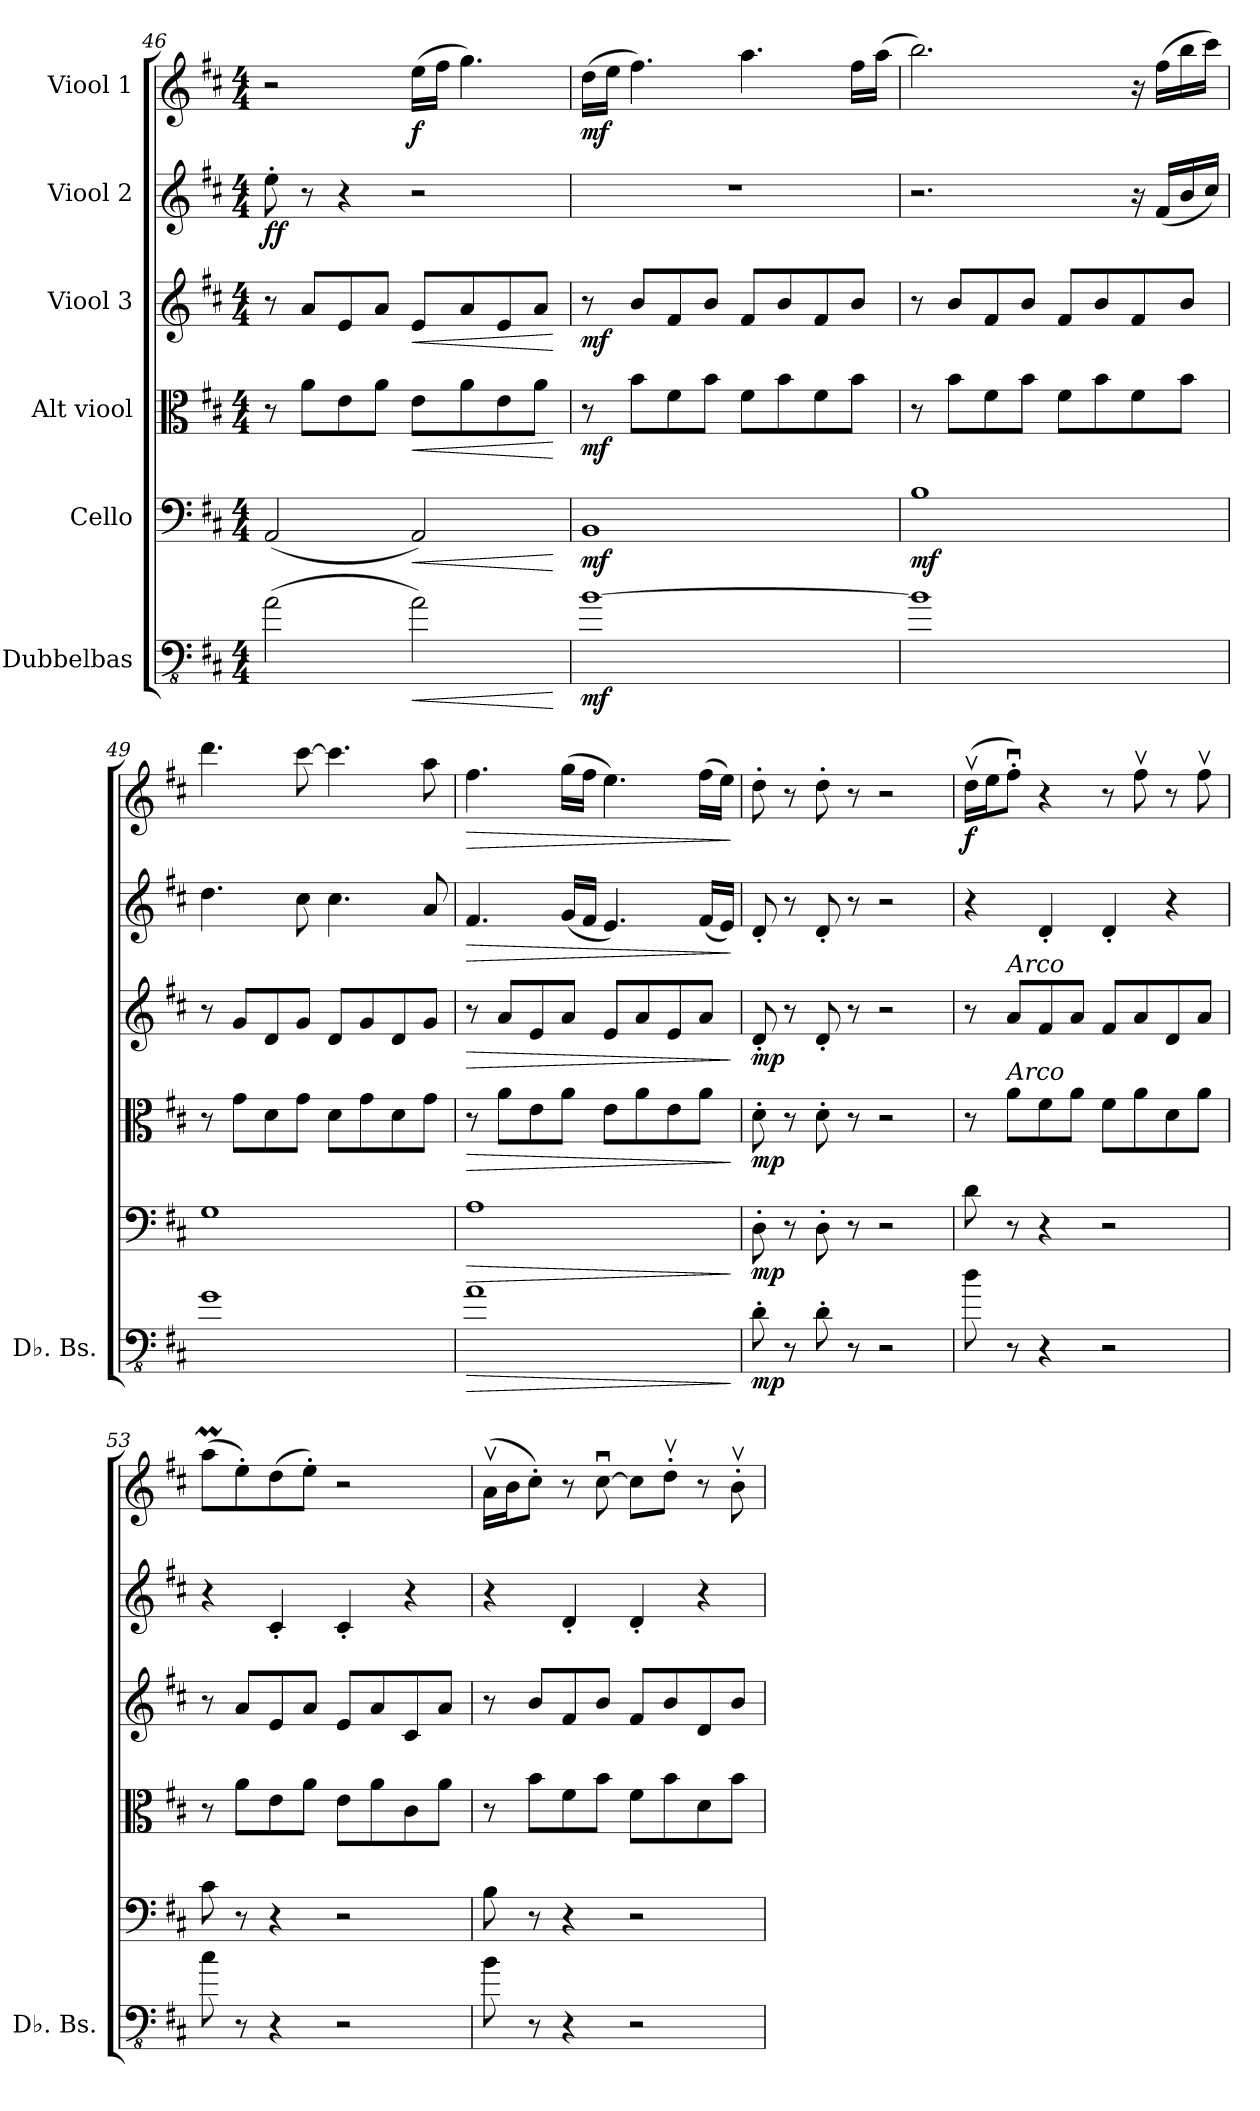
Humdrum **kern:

**kern	**dynam	**kern	**dynam	**kern	**dynam	**kern	**dynam	**kern	**dynam	**kern	**dynam
*part6	*part6	*part5	*part5	*part4	*part4	*part3	*part3	*part2	*part2	*part1	*part1
*staff6	*staff6	*staff5	*staff5	*staff4	*staff4	*staff3	*staff3	*staff2	*staff2	*staff1	*staff1
*I"Dubbelbas	*	*I"Cello	*	*I"Alt viool	*	*I"Viool 3	*	*I"Viool 2	*	*I"Viool 1	*
*I'Db. Bs.	*	*	*	*	*	*	*	*	*	*	*
*clefFv4	*	*clefF4	*	*clefC3	*	*clefG2	*	*clefG2	*	*clefG2	*
*ITrd7c12	*	*	*	*	*	*	*	*	*	*	*
*k[f#c#]	*	*k[f#c#]	*	*k[f#c#]	*	*k[f#c#]	*	*k[f#c#]	*	*k[f#c#]	*
*M4/4	*	*M4/4	*	*M4/4	*	*M4/4	*	*M4/4	*	*M4/4	*
=46	=46	=46	=46	=46	=46	=46	=46	=46	=46	=46	=46
!	!	!	!	!	!	!	!	!	!LO:DY:b	!	!
(2AA\	.	(2AA/	.	8r	.	8r	.	8ee'\	ff	2r	.
.	.	.	.	8a\L	.	8a/L	.	8r	.	.	.
.	.	.	.	8e\	.	8e/	.	4r	.	.	.
.	.	.	.	8a\J	.	8a/J	.	.	.	.	.
!	!LO:HP:b	!	!LO:HP:b	!	!LO:HP:b	!	!LO:HP:b	!	!	!	!LO:DY:b
2AA\)	<	2AA/)	<	8e\L	<	8e/L	<	2r	.	(16ee\LL	f
.	.	.	.	.	.	.	.	.	.	16ff#\JJ	.
.	.	.	.	8a\	.	8a/	.	.	.	4.gg\)	.
.	.	.	.	8e\	.	8e/	.	.	.	.	.
.	.	.	.	8a\J	.	8a/J	.	.	.	.	.
.	[	.	[	.	[	.	[	.	.	.	.
!!LO:PB:g=z
=47	=47	=47	=47	=47	=47	=47	=47	=47	=47	=47	=47
!	!LO:DY:b	!	!LO:DY:b	!	!LO:DY:b	!	!LO:DY:b	!	!	!	!LO:DY:b
[1BB	mf	1BB	mf	8r	mf	8r	mf	1r	.	(16dd\LL	mf
.	.	.	.	.	.	.	.	.	.	16ee\JJ	.
.	.	.	.	8b\L	.	8b/L	.	.	.	4.ff#\)	.
.	.	.	.	8f#\	.	8f#/	.	.	.	.	.
.	.	.	.	8b\J	.	8b/J	.	.	.	.	.
.	.	.	.	8f#\L	.	8f#/L	.	.	.	4.aa\	.
.	.	.	.	8b\	.	8b/	.	.	.	.	.
.	.	.	.	8f#\	.	8f#/	.	.	.	.	.
.	.	.	.	8b\J	.	8b/J	.	.	.	16ff#\LL	.
.	.	.	.	.	.	.	.	.	.	(16aa\JJ	.
=48	=48	=48	=48	=48	=48	=48	=48	=48	=48	=48	=48
!	!	!	!LO:DY:b	!	!	!	!	!	!	!	!
1BB]	.	1B	mf	8r	.	8r	.	2.r	.	2.bb\)	.
.	.	.	.	8b\L	.	8b/L	.	.	.	.	.
.	.	.	.	8f#\	.	8f#/	.	.	.	.	.
.	.	.	.	8b\J	.	8b/J	.	.	.	.	.
.	.	.	.	8f#\L	.	8f#/L	.	.	.	.	.
.	.	.	.	8b\	.	8b/	.	.	.	.	.
.	.	.	.	8f#\	.	8f#/	.	16r	.	16r	.
.	.	.	.	.	.	.	.	(16f#/LL	.	(16ff#\LL	.
.	.	.	.	8b\J	.	8b/J	.	16b/	.	16bb\	.
.	.	.	.	.	.	.	.	16cc#/JJ)	.	16ccc#\JJ)	.
=49	=49	=49	=49	=49	=49	=49	=49	=49	=49	=49	=49
1GG	.	1G	.	8r	.	8r	.	4.dd\	.	4.ddd\	.
.	.	.	.	8g\L	.	8g/L	.	.	.	.	.
.	.	.	.	8d\	.	8d/	.	.	.	.	.
.	.	.	.	8g\J	.	8g/J	.	8cc#\	.	[8ccc#\	.
.	.	.	.	8d\L	.	8d/L	.	4.cc#\	.	4.ccc#\]	.
.	.	.	.	8g\	.	8g/	.	.	.	.	.
.	.	.	.	8d\	.	8d/	.	.	.	.	.
.	.	.	.	8g\J	.	8g/J	.	8a/	.	8aa\	.
=50	=50	=50	=50	=50	=50	=50	=50	=50	=50	=50	=50
!	!LO:HP:b	!	!LO:HP:b	!	!LO:HP:b	!	!LO:HP:b	!	!LO:HP:b	!	!LO:HP:b
1AA	>	1A	>	8r	>	8r	>	4.f#/	>	4.ff#\	>
.	.	.	.	8a\L	.	8a/L	.	.	.	.	.
.	.	.	.	8e\	.	8e/	.	.	.	.	.
.	.	.	.	8a\J	.	8a/J	.	(16g/LL	.	(16gg\LL	.
.	.	.	.	.	.	.	.	16f#/JJ	.	16ff#\JJ	.
.	.	.	.	8e\L	.	8e/L	.	4.e/)	.	4.ee\)	.
.	.	.	.	8a\	.	8a/	.	.	.	.	.
.	.	.	.	8e\	.	8e/	.	.	.	.	.
.	.	.	.	8a\J	.	8a/J	.	(16f#/LL	.	(16ff#\LL	.
.	.	.	.	.	.	.	.	16e/JJ)	.	16ee\JJ)	.
.	]	.	]	.	]	.	]	.	]	.	]
!!LO:LB:g=z
=51	=51	=51	=51	=51	=51	=51	=51	=51	=51	=51	=51
!	!LO:DY:b	!	!LO:DY:b	!	!LO:DY:b	!	!LO:DY:b	!	!LO:DY:b	!	!
!	!	!	!	!	!	!	!	!	!LO:DY:n=1:b	!	!LO:DY:b
!	!	!	!	!	!	!	!	!	!	!	!LO:DY:n=1:b
8DD'\	mp	8D'\	mp	8d'\	mp	8d'/	mp	8d'/	mp mp	8dd'\	mp mp
8r	.	8r	.	8r	.	8r	.	8r	.	8r	.
8DD'\	.	8D'\	.	8d'\	.	8d'/	.	8d'/	.	8dd'\	.
8r	.	8r	.	8r	.	8r	.	8r	.	8r	.
2r	.	2r	.	2r	.	2r	.	2r	.	2r	.
=52	=52	=52	=52	=52	=52	=52	=52	=52	=52	=52	=52
!	!	!	!	!	!	!	!	!	!	!	!LO:DY:b
8D\	.	8d\	.	8r	.	8r	.	4r	.	(16ddv\LL	f
.	.	.	.	.	.	.	.	.	.	16ee\J	.
!	!	!	!	!	!	!LO:TX:a:i:t=Arco	!	!	!	!	!
!	!	!	!	!LO:TX:a:i:t=Arco	!	!	!	!	!	!	!
8r	.	8r	.	8a\L	.	8a/L	.	.	.	8ff#u'\J)	.
4r	.	4r	.	8f#\	.	8f#/	.	4d'/	.	4r	.
.	.	.	.	8a\J	.	8a/J	.	.	.	.	.
2r	.	2r	.	8f#\L	.	8f#/L	.	4d'/	.	8r	.
.	.	.	.	8a\	.	8a/	.	.	.	8ff#v\	.
.	.	.	.	8d\	.	8d/	.	4r	.	8r	.
.	.	.	.	8a\J	.	8a/J	.	.	.	8ff#v\	.
=53	=53	=53	=53	=53	=53	=53	=53	=53	=53	=53	=53
8C#\	.	8c#\	.	8r	.	8r	.	4r	.	(8aaM\L	.
8r	.	8r	.	8a\L	.	8a/L	.	.	.	8ee'\)	.
4r	.	4r	.	8e\	.	8e/	.	4c#'/	.	(8dd\	.
.	.	.	.	8a\J	.	8a/J	.	.	.	8ee'\J)	.
2r	.	2r	.	8e\L	.	8e/L	.	4c#'/	.	2r	.
.	.	.	.	8a\	.	8a/	.	.	.	.	.
.	.	.	.	8c#\	.	8c#/	.	4r	.	.	.
.	.	.	.	8a\J	.	8a/J	.	.	.	.	.
=54	=54	=54	=54	=54	=54	=54	=54	=54	=54	=54	=54
8BB\	.	8B\	.	8r	.	8r	.	4r	.	(16av\LL	.
.	.	.	.	.	.	.	.	.	.	16b\J	.
8r	.	8r	.	8b\L	.	8b/L	.	.	.	8cc#'\J)	.
4r	.	4r	.	8f#\	.	8f#/	.	4d'/	.	8r	.
.	.	.	.	8b\J	.	8b/J	.	.	.	[8cc#u\	.
2r	.	2r	.	8f#\L	.	8f#/L	.	4d'/	.	8cc#\L]	.
.	.	.	.	8b\	.	8b/	.	.	.	8ddv'\J	.
.	.	.	.	8d\	.	8d/	.	4r	.	8r	.
.	.	.	.	8b\J	.	8b/J	.	.	.	8bv'\	.
=	=	=	=	=	=	=	=	=	=	=	=
*-	*-	*-	*-	*-	*-	*-	*-	*-	*-	*-	*-
